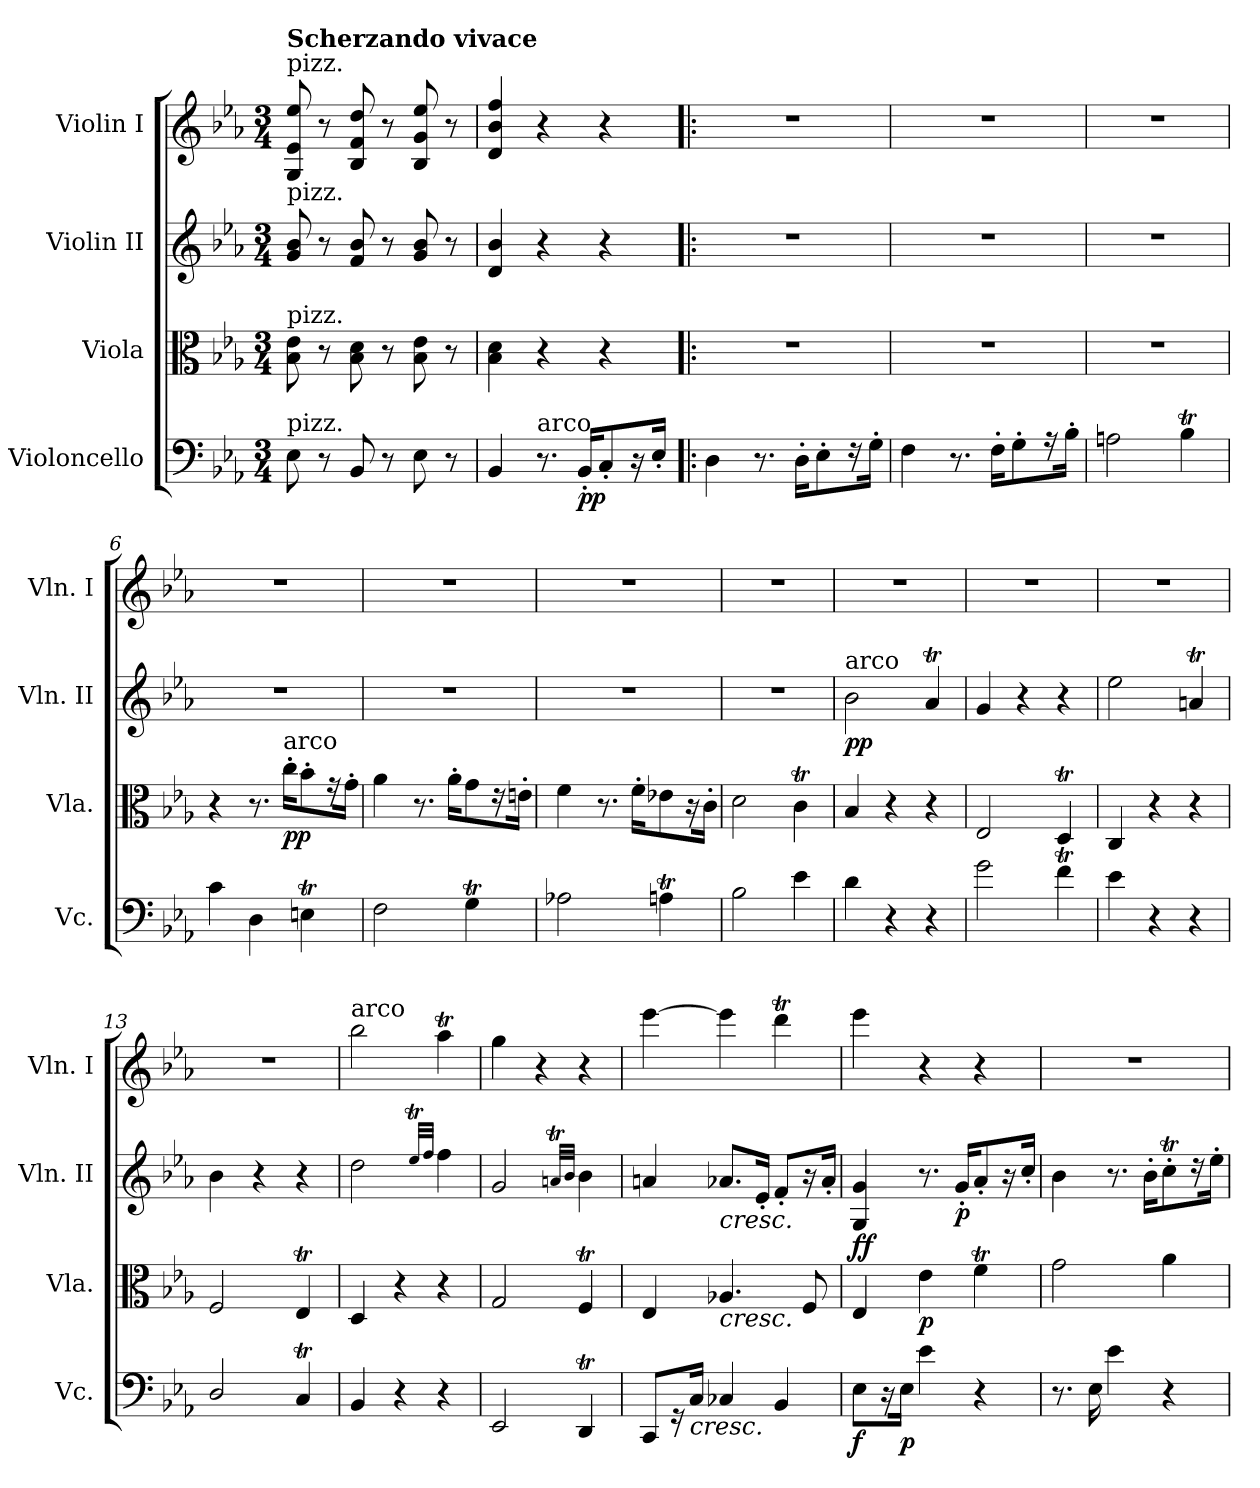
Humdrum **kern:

**kern	**dynam	**kern	**dynam	**kern	**dynam	**kern
*part4	*part4	*part3	*part3	*part2	*part2	*part1
*staff4	*staff4	*staff3	*staff3	*staff2	*staff2	*staff1
*I"Violoncello	*	*I"Viola	*	*I"Violin II	*	*I"Violin I
*I'Vc.	*	*I'Vla.	*	*I'Vln. II	*	*I'Vln. I
*clefF4	*	*clefC3	*	*clefG2	*	*clefG2
*k[b-e-a-]	*	*k[b-e-a-]	*	*k[b-e-a-]	*	*k[b-e-a-]
*E-:	*	*E-:	*	*E-:	*	*E-:
*M3/4	*	*M3/4	*	*M3/4	*	*M3/4
=1	=1	=1	=1	=1	=1	=1
!	!	!	!	!	!	!LO:TX:a:t=pizz.
!	!	!	!	!	!	!LO:TX:a:B:t=Scherzando vivace
!	!	!	!	!LO:TX:a:t=pizz.	!	!
!	!	!LO:TX:a:t=pizz.	!	!	!	!
!LO:TX:a:t=pizz.	!	!	!	!	!	!
8E-\	.	8B-\ 8e-\	.	8g/ 8b-/	.	8G/ 8e-/ 8ee-/
8r	.	8r	.	8r	.	8r
8BB-/	.	8B-\ 8d\	.	8f/ 8b-/	.	8B-/ 8f/ 8dd/
8r	.	8r	.	8r	.	8r
8E-\	.	8B-\ 8e-\	.	8g/ 8b-/	.	8B-/ 8g/ 8ee-/
8r	.	8r	.	8r	.	8r
=2	=2	=2	=2	=2	=2	=2
4BB-/	.	4B-\ 4d\	.	4d/ 4b-/	.	4d/ 4b-/ 4ff/
!LO:TX:a:t=arco	!	!	!	!	!	!
8.r	.	4r	.	4r	.	4r
!	!LO:DY:b	!	!	!	!	!
16BB-'/KL	pp	.	.	.	.	.
8C'/	.	4r	.	4r	.	4r
16r	.	.	.	.	.	.
16E-'/Jk	.	.	.	.	.	.
=3!|:	=3!|:	=3!|:	=3!|:	=3!|:	=3!|:	=3!|:
4D\	.	2.r	.	2.r	.	2.r
8.r	.	.	.	.	.	.
16D'\KL	.	.	.	.	.	.
8E-'\	.	.	.	.	.	.
16r	.	.	.	.	.	.
16G'\Jk	.	.	.	.	.	.
=4	=4	=4	=4	=4	=4	=4
4F\	.	2.r	.	2.r	.	2.r
8.r	.	.	.	.	.	.
16F'\KL	.	.	.	.	.	.
8G'\	.	.	.	.	.	.
16r	.	.	.	.	.	.
16B-'\Jk	.	.	.	.	.	.
=5	=5	=5	=5	=5	=5	=5
2An\	.	2.r	.	2.r	.	2.r
4B-T\	.	.	.	.	.	.
=6	=6	=6	=6	=6	=6	=6
4c\	.	4r	.	2.r	.	2.r
4D\	.	8.r	.	.	.	.
!	!	!LO:TX:a:t=arco	!	!	!	!
!	!	!	!LO:DY:b	!	!	!
.	.	16cc'\KL	pp	.	.	.
4Ent\	.	8b-'\	.	.	.	.
.	.	16r	.	.	.	.
.	.	16g'\Jk	.	.	.	.
=7	=7	=7	=7	=7	=7	=7
2F\	.	4a-\	.	2.r	.	2.r
.	.	8.r	.	.	.	.
.	.	16a-'\KL	.	.	.	.
4Gt\	.	8g\	.	.	.	.
.	.	16r	.	.	.	.
.	.	16en'\Jk	.	.	.	.
=8	=8	=8	=8	=8	=8	=8
2A-X\	.	4f\	.	2.r	.	2.r
.	.	8.r	.	.	.	.
.	.	16f'\KL	.	.	.	.
4Ant\	.	8e-X\	.	.	.	.
.	.	16r	.	.	.	.
.	.	16c'\Jk	.	.	.	.
=9	=9	=9	=9	=9	=9	=9
2B-\	.	2d\	.	2.r	.	2.r
4e-\	.	4cT\	.	.	.	.
=10	=10	=10	=10	=10	=10	=10
!	!	!	!	!LO:TX:a:t=arco	!	!
!	!	!	!	!	!LO:DY:b	!
4d\	.	4B-/	.	2b-\	pp	2.r
4r	.	4r	.	.	.	.
4r	.	4r	.	4a-T/	.	.
=11	=11	=11	=11	=11	=11	=11
2g\	.	2E-/	.	4g/	.	2.r
.	.	.	.	4r	.	.
4fT\	.	4Dt/	.	4r	.	.
=12	=12	=12	=12	=12	=12	=12
4e-\	.	4C/	.	2ee-\	.	2.r
4r	.	4r	.	.	.	.
4r	.	4r	.	4ant/	.	.
=13	=13	=13	=13	=13	=13	=13
2D/	.	2F/	.	4b-\	.	2.r
.	.	.	.	4r	.	.
4CT/	.	4E-T/	.	4r	.	.
=14	=14	=14	=14	=14	=14	=14
!	!	!	!	!	!	!LO:TX:a:t=arco
4BB-/	.	4D/	.	2dd\	.	2bb-\
4r	.	4r	.	.	.	.
.	.	.	.	32qee-T/LLL	.	.
.	.	.	.	32qff/JJJ	.	.
4r	.	4r	.	4ff\	.	4aa-T\
=15	=15	=15	=15	=15	=15	=15
2EE-/	.	2G/	.	2g/	.	4gg\
.	.	.	.	.	.	4r
.	.	.	.	32qant/LLL	.	.
.	.	.	.	32qb-/JJJ	.	.
4DDt/	.	4FT/	.	4b-\	.	4r
=16	=16	=16	=16	=16	=16	=16
8CC/L	.	4E-/	.	4an/	.	[4eee-\
16r	.	.	.	.	.	.
!LO:TX:b:i:t=cresc.	!	!	!	!	!	!
16C/Jk	.	.	.	.	.	.
!	!	!	!	!LO:TX:b:i:t=cresc.	!	!
!	!	!LO:TX:b:i:t=cresc.	!	!	!	!
4C-X/	.	4.A-X/	.	8.a-X/L	.	4eee-\]
.	.	.	.	16e-'/Jk	.	.
4BB-/	.	.	.	8f'/L	.	4dddt\
.	.	8F/	.	16r	.	.
.	.	.	.	16a-'/Jk	.	.
=17	=17	=17	=17	=17	=17	=17
!	!LO:DY:b	!	!LO:DY:b	!	!	!
!	!	!	!LO:DY:n=1:a	!	!	!
8E-\L	f	4E-/	f f	4G/ 4g/	.	4eee-\
16r	.	.	.	.	.	.
!	!LO:DY:b	!	!	!	!	!
16E-\Jk	p	.	.	.	.	.
!	!	!	!LO:DY:n=2:b	!	!	!
4e-\	.	4e-\	p	8.r	.	4r
!	!	!	!	!	!LO:DY:b	!
.	.	.	.	16g'/KL	p	.
4r	.	4fT\	.	8a-'/	.	4r
.	.	.	.	16r	.	.
.	.	.	.	16cc'/Jk	.	.
=18	=18	=18	=18	=18	=18	=18
8.r	.	2g\	.	4b-\	.	2.r
16E-\	.	.	.	.	.	.
4e-\	.	.	.	8.r	.	.
.	.	.	.	16b-'\KL	.	.
4r	.	4a-\	.	8ccT'\	.	.
.	.	.	.	16r	.	.
.	.	.	.	16ee-'\Jk	.	.
=	=	=	=	=	=	=
*-	*-	*-	*-	*-	*-	*-
